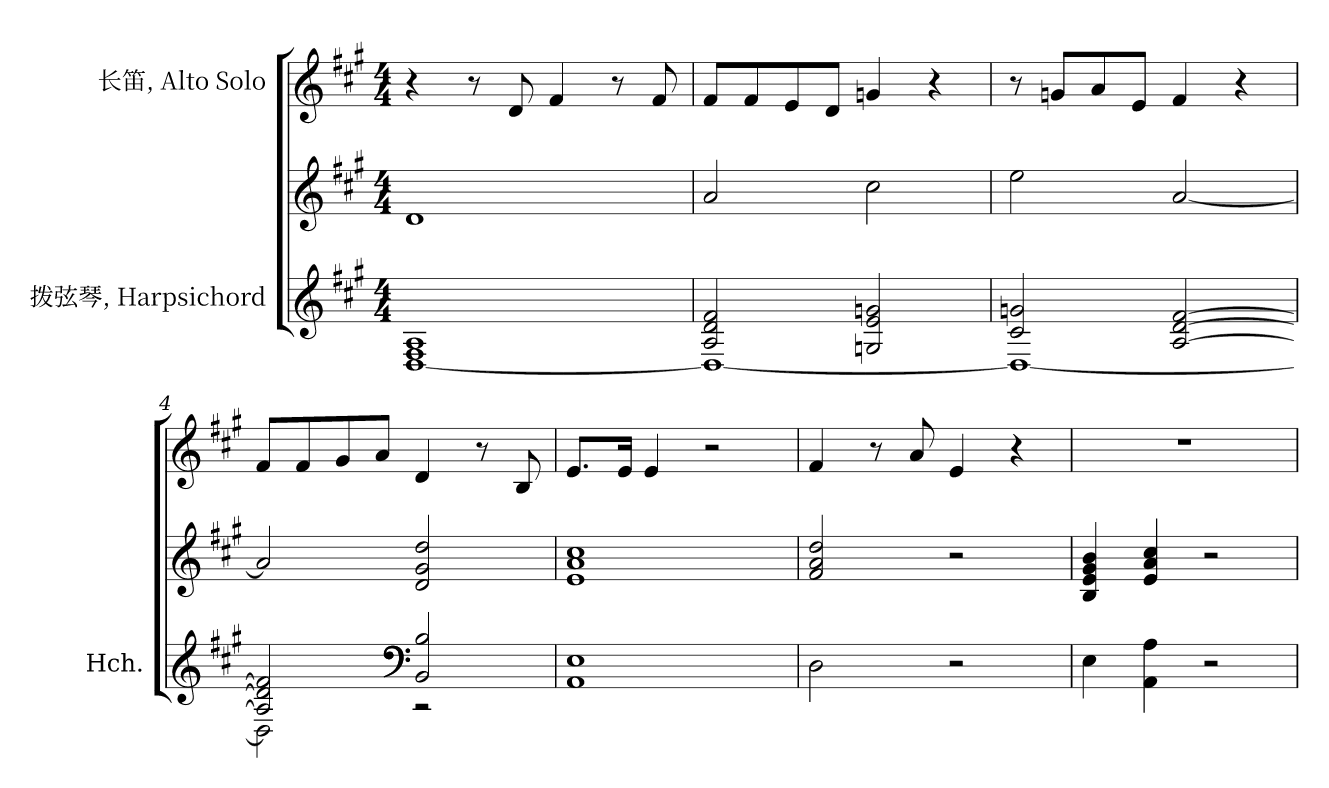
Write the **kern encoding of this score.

**kern	**kern	**kern
*part2	*part2	*part1
*staff3	*staff2	*staff1
*I"拨弦琴, Harpsichord	*	*I"长笛, Alto Solo
*I'Hch.	*	*
*clefG2	*clefG2	*clefG2
*k[f#c#g#]	*k[f#c#g#]	*k[f#c#g#]
*M4/4	*M4/4	*M4/4
*MM60	*MM60	*MM60
=1	=1	=1
*^	*	*
1F# 1A	[1D	1d	4r
.	.	.	8r
.	.	.	8d/
.	.	.	4f#/
.	.	.	8r
.	.	.	8f#/
=2	=2	=2	=2
2A/ 2d/ 2f#/	1D_	2a/	8f#/L
.	.	.	8f#/
.	.	.	8e/
.	.	.	8d/J
2Gn/ 2e/ 2gn/	.	2cc#\	4gn/
.	.	.	4r
=3	=3	=3	=3
2c#/ 2gn/	1D_	2ee\	8r
.	.	.	8gn/L
.	.	.	8a/
.	.	.	8e/J
[2A/ [2d/ [2f#/	.	[2a/	4f#/
.	.	.	4r
=4	=4	=4	=4
2A/] 2d/] 2f#/]	2D\]	2a/]	8f#/L
.	.	.	8f#/
.	.	.	8g#/
.	.	.	8a/J
*clefF4	*	*	*
2BB/ 2B/	2r	2d/ 2g#/ 2dd/	4d/
.	.	.	8r
.	.	.	8B/
*v	*v	*	*
!!LO:LB:g=z
=5	=5	=5
1AA 1E	1e 1a 1cc#	8.e/L
.	.	16e/Jk
.	.	4e/
.	.	2r
=6	=6	=6
2D\	2f#/ 2a/ 2dd/	4f#/
.	.	8r
.	.	8a/
2r	2r	4e/
.	.	4r
=7	=7	=7
4E\	4B/ 4e/ 4g#/ 4b/	1r
4AA\ 4A\	4e/ 4a/ 4cc#/	.
2r	2r	.
=	=	=
*-	*-	*-
